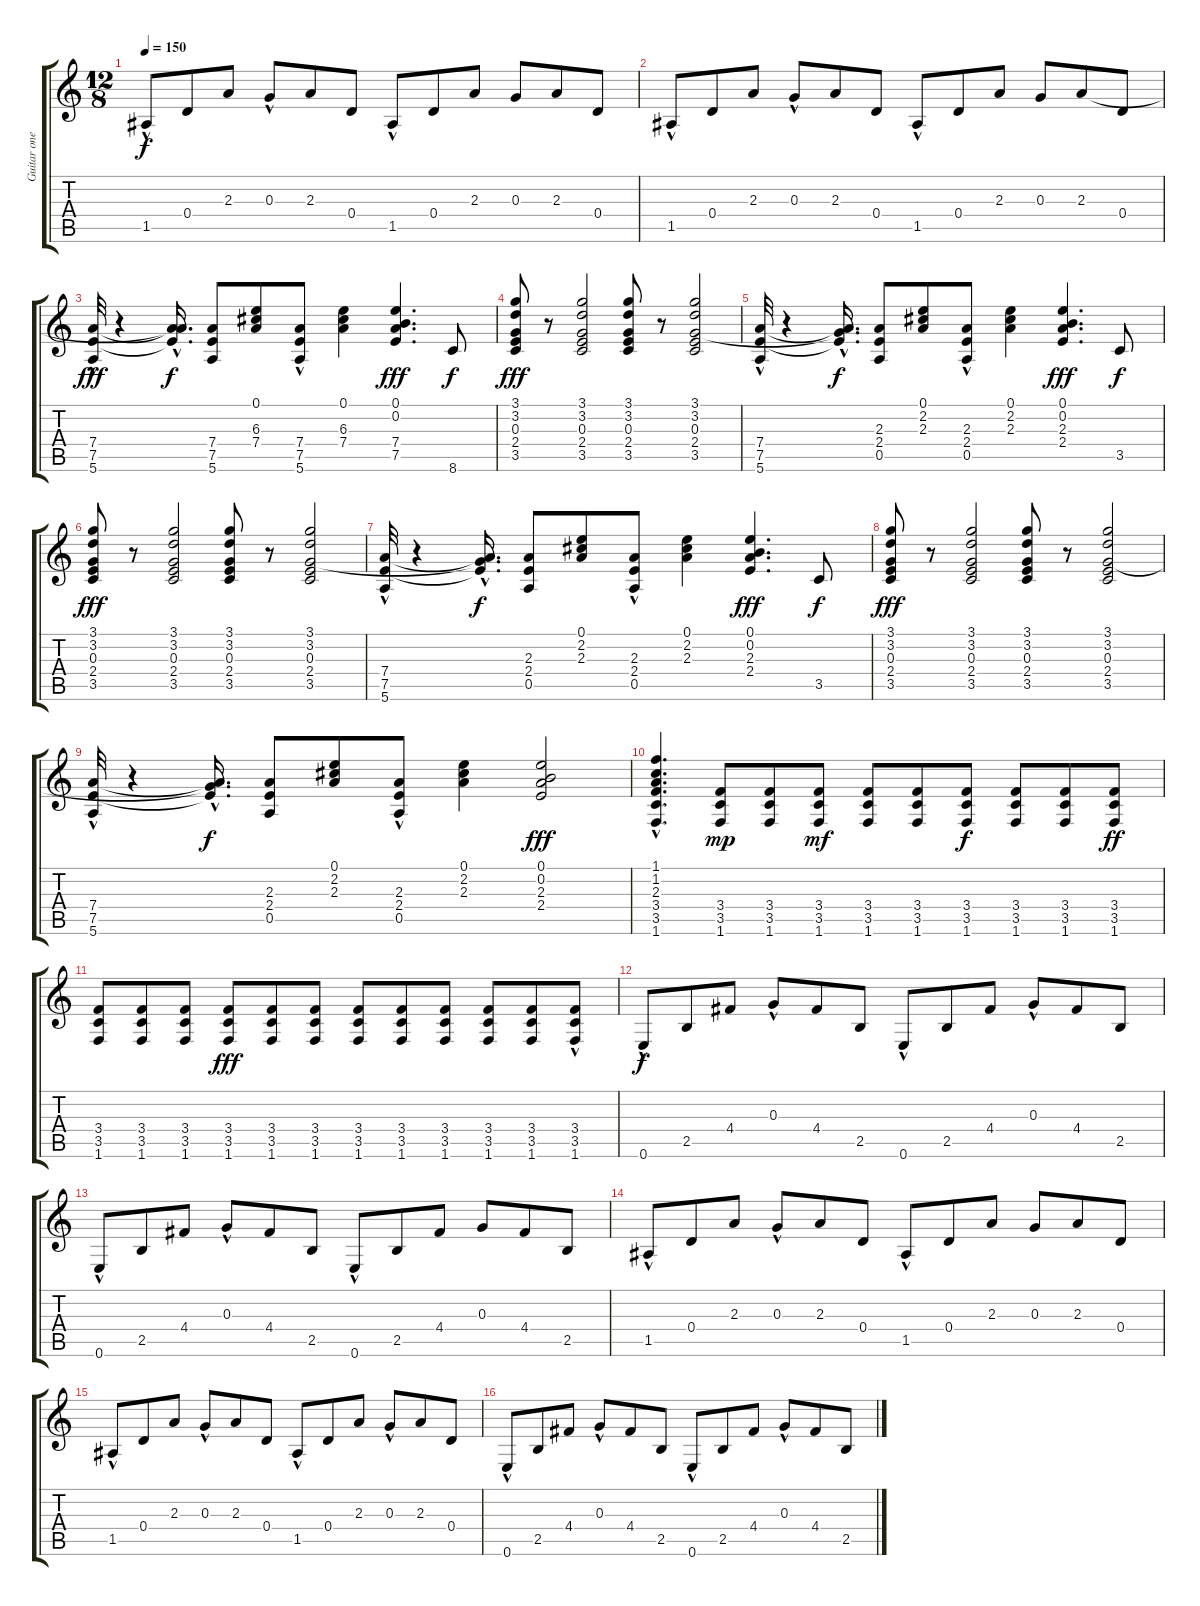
\track ("Guitar one" "Guitar one") {instrument electricguitarclean}
\staff {score tabs}
\tuning (E4 B3 G3 D3 A2 E2) {hide}
\ts (12 8)
\tempo 150
\clef g2
\ks c
1.5{hac}.8{dy f} 0.4.8 2.3.8 0.3{hac}.8 2.3.8 0.4.8 1.5{hac}.8 0.4.8 2.3.8 0.3.8 2.3.8 0.4.8 |
1.5{hac}.8 0.4.8 2.3.8 0.3{hac}.8 2.3.8 0.4.8 1.5{hac}.8 0.4.8 2.3.8 0.3.8 2.3.8 0.4.8 |
(7.4 7.5{hac} 5.6{hac}).32{dy fff} r.4 (2.3{hac t} 7.4{hac t} 7.5{hac t}).16{d dy f} (7.4 7.5 5.6).8 (0.1 6.3 7.4).8 (7.4 7.5{hac} 5.6).8 (0.1 6.3 7.4).4 (0.1 0.2 7.4 7.5).4{d dy fff} 8.6.8{dy f} |
(3.1 3.2 0.3 2.4 3.5).8{dy fff} r.8 (3.1 3.2 0.3 2.4 3.5).2 (3.1 3.2 0.3 2.4 3.5).8 r.8 (3.1 3.2 0.3 2.4 3.5).2 |
(7.4 7.5{hac} 5.6{hac}).32 r.4 (0.3{hac t} 7.4{hac t} 7.5{hac t}).16{d dy f} (2.3 2.4 0.5).8 (0.1 2.2 2.3).8 (2.3 2.4{hac} 0.5).8 (0.1 2.2 2.3).4 (0.1 0.2 2.3 2.4).4{d dy fff} 3.5.8{dy f} |
(3.1 3.2 0.3 2.4 3.5).8{dy fff} r.8 (3.1 3.2 0.3 2.4 3.5).2 (3.1 3.2 0.3 2.4 3.5).8 r.8 (3.1 3.2 0.3 2.4 3.5).2 |
(7.4 7.5{hac} 5.6{hac}).32 r.4 (0.3{hac t} 7.4{hac t} 7.5{hac t}).16{d dy f} (2.3 2.4 0.5).8 (0.1 2.2 2.3).8 (2.3 2.4{hac} 0.5).8 (0.1 2.2 2.3).4 (0.1 0.2 2.3 2.4).4{d dy fff} 3.5.8{dy f} |
(3.1 3.2 0.3 2.4 3.5).8{dy fff} r.8 (3.1 3.2 0.3 2.4 3.5).2 (3.1 3.2 0.3 2.4 3.5).8 r.8 (3.1 3.2 0.3 2.4 3.5).2 |
(7.4 7.5{hac} 5.6{hac}).32 r.4 (0.3{hac t} 7.4{hac t} 7.5{hac t}).16{d dy f} (2.3 2.4 0.5).8 (0.1 2.2 2.3).8 (2.3 2.4{hac} 0.5{hac}).8 (0.1 2.2 2.3).4 (0.1 0.2 2.3 2.4).2{dy fff} |
(1.1 1.2 2.3 3.4{hac} 3.5{hac} 1.6{hac}).4{d} (3.4 3.5 1.6).8{dy mp} (3.4 3.5 1.6).8 (3.4 3.5 1.6).8{dy mf} (3.4 3.5 1.6).8 (3.4 3.5 1.6).8 (3.4 3.5 1.6).8{dy f} (3.4 3.5 1.6).8 (3.4 3.5 1.6).8 (3.4 3.5 1.6).8{dy ff} |
(3.4 3.5 1.6).8 (3.4 3.5 1.6).8 (3.4 3.5 1.6).8 (3.4 3.5 1.6).8{dy fff} (3.4 3.5 1.6).8 (3.4 3.5 1.6).8 (3.4 3.5 1.6).8 (3.4 3.5 1.6).8 (3.4 3.5 1.6).8 (3.4 3.5 1.6).8 (3.4 3.5 1.6).8 (3.4{hac} 3.5 1.6).8 |
0.6{hac}.8{dy f} 2.5.8 4.4.8 0.3{hac}.8 4.4.8 2.5.8 0.6{hac}.8 2.5.8 4.4.8 0.3{hac}.8 4.4.8 2.5.8 |
0.6{hac}.8 2.5.8 4.4.8 0.3{hac}.8 4.4.8 2.5.8 0.6{hac}.8 2.5.8 4.4.8 0.3.8 4.4.8 2.5.8 |
1.5{hac}.8 0.4.8 2.3.8 0.3{hac}.8 2.3.8 0.4.8 1.5{hac}.8 0.4.8 2.3.8 0.3.8 2.3.8 0.4.8 |
1.5{hac}.8 0.4.8 2.3.8 0.3{hac}.8 2.3.8 0.4.8 1.5{hac}.8 0.4.8 2.3.8 0.3{hac}.8 2.3.8 0.4.8 |
0.6{hac}.8 2.5.8 4.4.8 0.3{hac}.8 4.4.8 2.5.8 0.6{hac}.8 2.5.8 4.4.8 0.3{hac}.8 4.4.8 2.5.8
